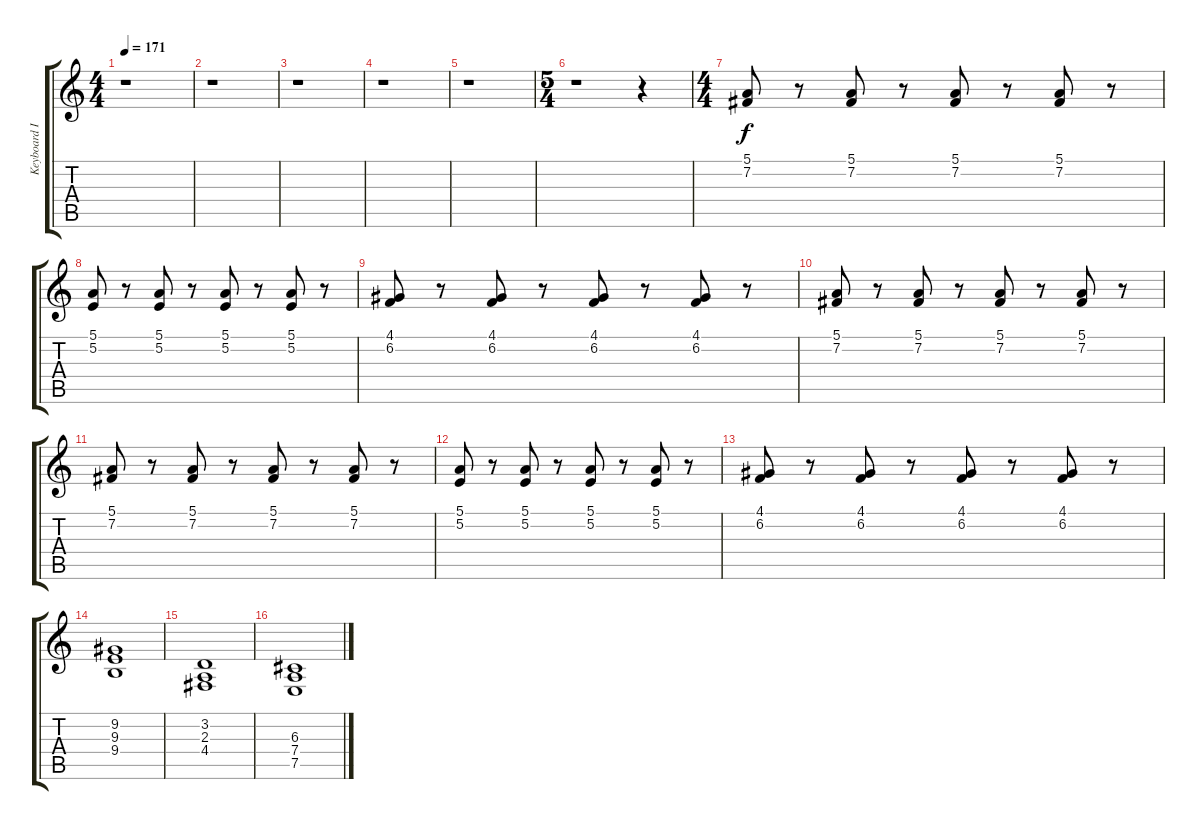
\track ("Keyboard II (Rhythm)" "Keyboard I") {instrument stringensemble1}
\staff {score tabs}
\tuning (E4 B3 G3 D3 A2 E2) {hide}
\ts (4 4)
\tempo 171
\clef g2
\ks c
r.1{dy f} |
r.1 |
r.1 |
r.1 |
r.1 |
\ts (5 4)
r.1 r.4 |
\ts (4 4)
(5.1 7.2).8 r.8 (5.1 7.2).8 r.8 (5.1 7.2).8 r.8 (5.1 7.2).8 r.8 |
(5.1 5.2).8 r.8 (5.1 5.2).8 r.8 (5.1 5.2).8 r.8 (5.1 5.2).8 r.8 |
(4.1 6.2).8 r.8 (4.1 6.2).8 r.8 (4.1 6.2).8 r.8 (4.1 6.2).8 r.8 |
(5.1 7.2).8 r.8 (5.1 7.2).8 r.8 (5.1 7.2).8 r.8 (5.1 7.2).8 r.8 |
(5.1 7.2).8 r.8 (5.1 7.2).8 r.8 (5.1 7.2).8 r.8 (5.1 7.2).8 r.8 |
(5.1 5.2).8 r.8 (5.1 5.2).8 r.8 (5.1 5.2).8 r.8 (5.1 5.2).8 r.8 |
(4.1 6.2).8 r.8 (4.1 6.2).8 r.8 (4.1 6.2).8 r.8 (4.1 6.2).8 r.8 |
(9.2 9.3 9.4).1 |
(3.2 2.3 4.4).1 |
(6.3 7.4 7.5).1
